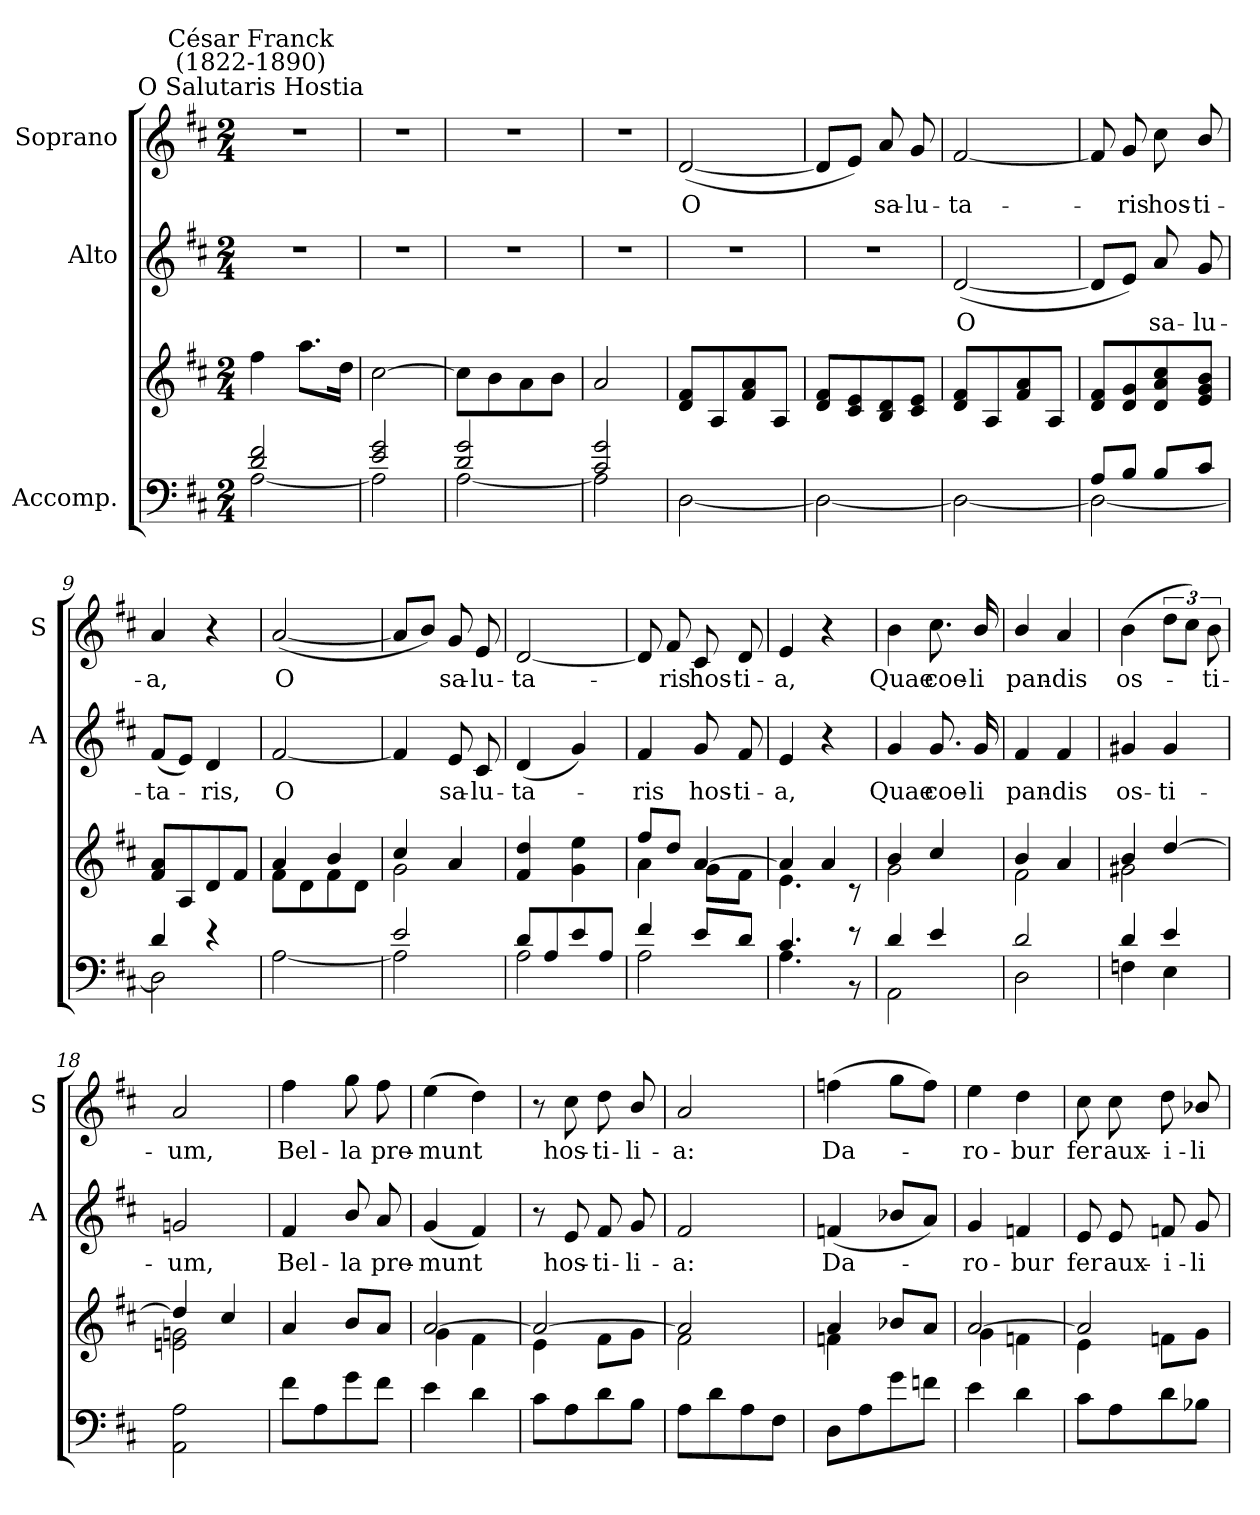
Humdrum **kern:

**kern	**kern	**kern	**text	**kern	**text
*part3	*part3	*part2	*part2	*part1	*part1
*staff4	*staff3	*staff2	*staff2	*staff1	*staff1
*I"Accomp.	*	*I"Alto	*	*I"Soprano	*
*	*	*I'A	*	*I'S	*
*clefF4	*clefG2	*clefG2	*	*clefG2	*
*k[f#c#]	*k[f#c#]	*k[f#c#]	*	*k[f#c#]	*
*D:	*D:	*D:	*	*D:	*
*M2/4	*M2/4	*M2/4	*	*M2/4	*
=1	=1	=1	=1	=1	=1
*^	*	*	*	*	*
!	!	!	!	!	!LO:TX:a:cj:t=O Salutaris Hostia	!
!	!	!	!	!	!LO:TX:a:cj:t=César Franck\n(1822-1890)	!
!	!	!	!LO:N:vis=1	!	!LO:N:vis=1	!
2d/ 2f#/	[2A\	4ff#	2r	.	2r	.
.	.	8.aaL	.	.	.	.
.	.	16ddJ	.	.	.	.
=2	=2	=2	=2	=2	=2	=2
!	!	!	!LO:N:vis=1	!	!LO:N:vis=1	!
2e/ 2g/	2A\]	[2cc#	2r	.	2r	.
=3	=3	=3	=3	=3	=3	=3
!	!	!	!LO:N:vis=1	!	!LO:N:vis=1	!
2d/ 2g/	[2A\	8cc#L]	2r	.	2r	.
.	.	8b	.	.	.	.
.	.	8a	.	.	.	.
.	.	8bJ	.	.	.	.
=4	=4	=4	=4	=4	=4	=4
!	!	!	!LO:N:vis=1	!	!LO:N:vis=1	!
2c#/ 2g/	2A\]	2a	2r	.	2r	.
=5	=5	=5	=5	=5	=5	=5
!LO:N:vis=1	!	!	!LO:N:vis=1	!	!	!LO:LY:b
2ryy	[2D\	8d 8f#L	2r	.	(<[2d	O
.	.	8A	.	.	.	.
.	.	8f# 8a	.	.	.	.
.	.	8AJ	.	.	.	.
=6	=6	=6	=6	=6	=6	=6
!LO:N:vis=1	!	!	!LO:N:vis=1	!	!	!
2ryy	2D\_	8d 8f#L	2r	.	8dL]	.
.	.	8c# 8e	.	.	8eJ)	.
!	!	!	!	!	!	!LO:LY:b
.	.	8B 8d	.	.	8a	sa-
!	!	!	!	!	!	!LO:LY:b
.	.	8c# 8eJ	.	.	8g	-lu-
=7	=7	=7	=7	=7	=7	=7
!LO:N:vis=1	!	!	!	!LO:LY:b	!	!LO:LY:b
2ryy	2D\_	8d 8f#L	(<[2d	O	[2f#	-ta-
.	.	8A	.	.	.	.
.	.	8f# 8a	.	.	.	.
.	.	8AJ	.	.	.	.
=8	=8	=8	=8	=8	=8	=8
8A/L	2D\_	8d 8f#L	8dL]	.	8f#]	.
!	!	!	!	!	!	!LO:LY:b
8B/J	.	8d 8g	8eJ)	.	8g	ris
!	!	!	!	!LO:LY:b	!	!LO:LY:b
8B/L	.	8d 8a 8cc#	8a	sa-	8cc#	hos-
!	!	!	!	!LO:LY:b	!	!LO:LY:b
8c#/J	.	8e 8g 8bJ	8g	-lu-	8b/	-ti-
=9	=9	=9	=9	=9	=9	=9
!	!	!	!	!LO:LY:b	!	!LO:LY:b
4d/	2D\]	8f# 8aL	(<8f#L	-ta-	4a	-a,
.	.	8A	8eJ)	.	.	.
!	!	!	!	!LO:LY:b	!	!
4r	.	8d	4d	ris,	4r	.
.	.	8f#J	.	.	.	.
!!LO:LB:g=z
=10	=10	=10	=10	=10	=10	=10
!LO:N:vis=1	!	!	!	!LO:LY:b	!	!LO:LY:b
*	*	*^	*	*	*	*
2ryy	[2A\	4a/	8f#\L	[2f#	O	(<[2a	O
.	.	.	8d\	.	.	.	.
.	.	4b/	8f#\	.	.	.	.
.	.	.	8d\J	.	.	.	.
=11	=11	=11	=11	=11	=11	=11	=11
2e/	2A\]	4cc#/	2g\	4f#]	.	8aL]	.
.	.	.	.	.	.	8bJ)	.
!	!	!	!	!	!LO:LY:b	!	!LO:LY:b
.	.	4a/	.	8e	sa-	8g	sa-
!	!	!	!	!	!LO:LY:b	!	!LO:LY:b
.	.	.	.	8c#	-lu-	8e	-lu-
=12	=12	=12	=12	=12	=12	=12	=12
!	!	!	!	!	!LO:LY:b	!	!LO:LY:b
8d/L	2A\	4f#/ 4dd/	4ryy	(<4d	-ta-	[2d	-ta-
8A/	.	.	.	.	.	.	.
8e/	.	4ryy	4g\ 4ee\	4g)	.	.	.
8A/J	.	.	.	.	.	.	.
=13	=13	=13	=13	=13	=13	=13	=13
!	!	!	!	!	!LO:LY:b	!	!
4f#/	2A\	8ff#/L	4a\	4f#	ris	8d]	.
!	!	!	!	!	!	!	!LO:LY:b
.	.	8dd/J	.	.	.	8f#	ris
!	!	!	!	!	!LO:LY:b	!	!LO:LY:b
8e/L	.	[4a/	8g\L	8g	hos-	8c#	hos-
!	!	!	!	!	!LO:LY:b	!	!LO:LY:b
8d/J	.	.	8f#\J	8f#	-ti-	8d	-ti-
=14	=14	=14	=14	=14	=14	=14	=14
!	!	!	!	!	!LO:LY:b	!	!LO:LY:b
4.c#/	4.A\	4a/]	4.e\	4e	-a,	4e	-a,
.	.	4a/	.	4r	.	4r	.
8r	8r	.	8r	.	.	.	.
=15	=15	=15	=15	=15	=15	=15	=15
!	!	!	!	!	!LO:LY:b	!	!LO:LY:b
4d/	2AA\	4b/	2g\	4g	Quae	4b	Quae
!	!	!	!	!	!LO:LY:b	!	!LO:LY:b
4e/	.	4cc#/	.	8.g	coe-	8.cc#	coe-
!	!	!	!	!	!LO:LY:b	!	!LO:LY:b
.	.	.	.	16g	-li	16b/	-li
=16	=16	=16	=16	=16	=16	=16	=16
!	!	!	!	!	!LO:LY:b	!	!LO:LY:b
2d/	2D\	4b/	2f#\	4f#	pan-	4b/	pan-
!	!	!	!	!	!LO:LY:b	!	!LO:LY:b
.	.	4a/	.	4f#	-dis	4a	-dis
=17	=17	=17	=17	=17	=17	=17	=17
!	!	!	!	!	!LO:LY:b	!	!LO:LY:b
4d/	4Fn\	4b/	2g#X\	4g#X	os-	(>4b	os-
!	!	!	!	!	!LO:LY:b	!	!
4e/	4E\	[4dd/	.	4g#	-ti-	12ddL	.
.	.	.	.	.	.	12cc#J)	.
!	!	!	!	!	!	!	!LO:LY:b
.	.	.	.	.	.	12b	ti-
=18	=18	=18	=18	=18	=18	=18	=18
!LO:N:vis=1	!	!	!	!	!LO:LY:b	!	!LO:LY:b
2ryy	2AA\ 2A\	4dd/]	2en\ 2gn\	2gn	-um,	2a	-um,
.	.	4cc#/	.	.	.	.	.
*v	*v	*	*	*	*	*	*
!!LO:LB:g=z
=19	=19	=19	=19	=19	=19	=19
!	!	!LO:N:vis=1	!	!LO:LY:b	!	!LO:LY:b
8f#L	4a/	2ryy	4f#	Bel-	4ff#	Bel-
8A	.	.	.	.	.	.
!	!	!	!	!LO:LY:b	!	!LO:LY:b
8g	8b/L	.	8b/	-la	8gg	-la
!	!	!	!	!LO:LY:b	!	!LO:LY:b
8f#J	8a/J	.	8a	pre-	8ff#	pre-
=20	=20	=20	=20	=20	=20	=20
!	!	!	!	!LO:LY:b	!	!LO:LY:b
4e	[2a/	4g\	(<4g	-munt	(>4ee	-munt
4d	.	4f#\	4f#)	.	4dd)	.
=21	=21	=21	=21	=21	=21	=21
8c#L	2a/_	4e\	8r	.	8r	.
!	!	!	!	!LO:LY:b	!	!LO:LY:b
8A	.	.	8e	hos-	8cc#	hos-
!	!	!	!	!LO:LY:b	!	!LO:LY:b
8d	.	8f#\L	8f#	-ti-	8dd	-ti-
!	!	!	!	!LO:LY:b	!	!LO:LY:b
8BJ	.	8g\J	8g	-li-	8b/	-li-
=22	=22	=22	=22	=22	=22	=22
!	!	!	!	!LO:LY:b	!	!LO:LY:b
8AL	2a/]	2f#\	2f#	-a:	2a	-a:
8d	.	.	.	.	.	.
8A	.	.	.	.	.	.
8F#J	.	.	.	.	.	.
=23	=23	=23	=23	=23	=23	=23
!	!	!	!	!LO:LY:b	!	!LO:LY:b
8DL	4a/	4fn\	(<4fn	Da-	(>4ffn	Da-
8A	.	.	.	.	.	.
8g	8b-X/L	4ryy	8b-XL	.	8ggL	.
8fnJ	8a/J	.	8aJ)	.	8ffJ)	.
=24	=24	=24	=24	=24	=24	=24
!	!	!	!	!LO:LY:b	!	!LO:LY:b
4e	[2a/	4g\	4g	ro-	4ee	ro-
!	!	!	!	!LO:LY:b	!	!LO:LY:b
4d	.	4fn\	4fn	-bur	4dd	-bur
=25	=25	=25	=25	=25	=25	=25
!	!	!	!	!LO:LY:b	!	!LO:LY:b
8c#L	2a/]	4e\	8e	fer	8cc#	fer
!	!	!	!	!LO:LY:b	!	!LO:LY:b
8A	.	.	8e	aux-	8cc#	aux-
!	!	!	!	!LO:LY:b	!	!LO:LY:b
8d	.	8fn\L	8fn	-i-	8dd	-i-
!	!	!	!	!LO:LY:b	!	!LO:LY:b
8B-XJ	.	8g\J	8g	-li-	8b-X/	-li-
*	*v	*v	*	*	*	*
=	=	=	=	=	=
*-	*-	*-	*-	*-	*-
